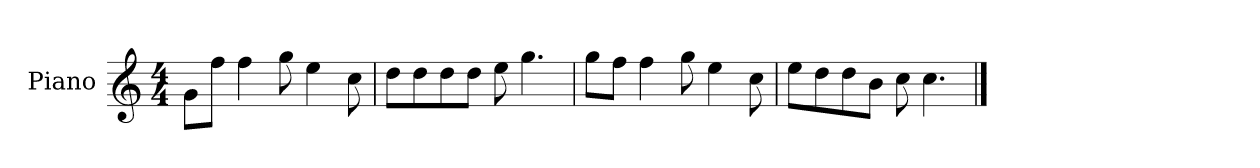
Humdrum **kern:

**kern
*part1
*staff1
*I"Piano
*I'P-no
*clefG2
*k[]
*M4/4
*MM90
=1
8g\L
8ff\J
4ff\
8gg\
4ee\
8cc\
=2
8dd\L
8dd\
8dd\
8dd\J
8ee\
4.gg\
=3
8gg\L
8ff\J
4ff\
8gg\
4ee\
8cc\
=4
8ee\L
8dd\
8dd\
8b\J
8cc\
4.cc\
==
*-
